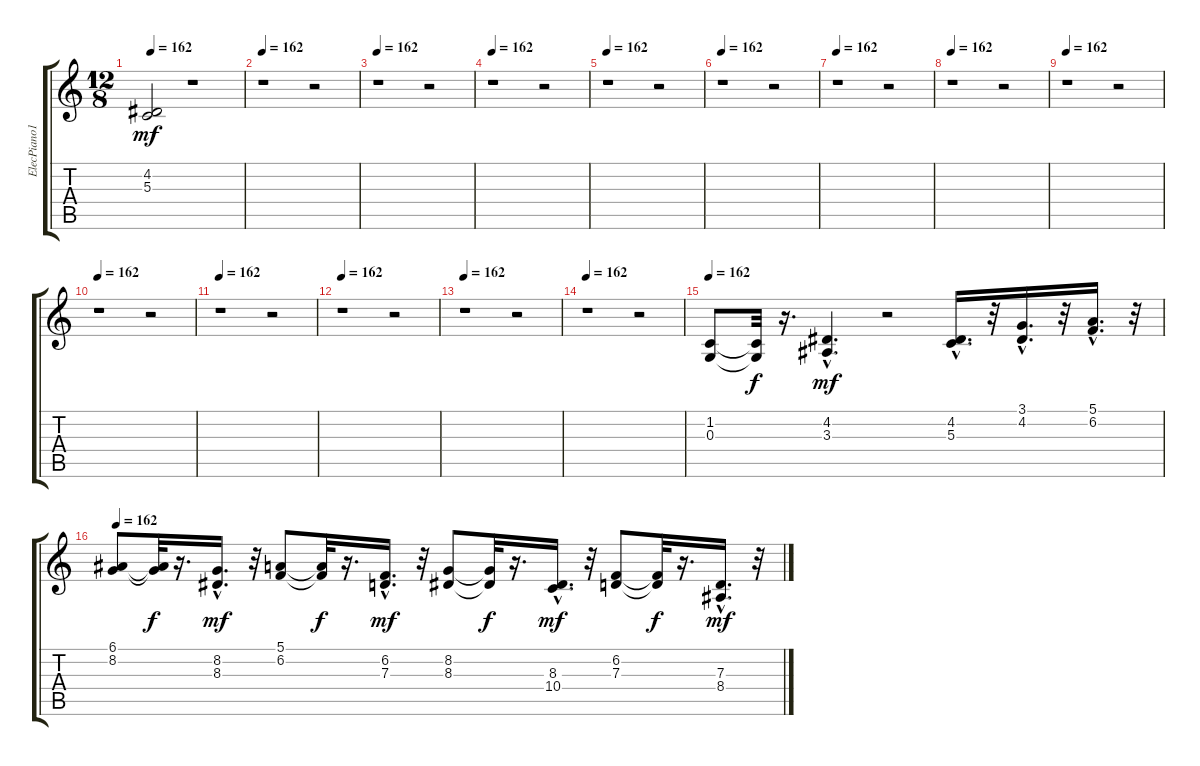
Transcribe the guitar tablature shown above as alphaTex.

\track ("ElecPiano1" "ElecPiano1") {instrument honkytonkpiano}
\staff {score tabs}
\tuning (E4 B3 G3 D3 A2 E2) {hide}
\ts (12 8)
\tempo 162
\clef g2
\ks c
(4.2 5.3).2{dy mf} r.1 |
\tempo 162
r.1 r.2 |
\tempo 162
r.1 r.2 |
\tempo 162
r.1 r.2 |
\tempo 162
r.1 r.2 |
\tempo 162
r.1 r.2 |
\tempo 162
r.1 r.2 |
\tempo 162
r.1 r.2 |
\tempo 162
r.1 r.2 |
\tempo 162
r.1 r.2 |
\tempo 162
r.1 r.2 |
\tempo 162
r.1 r.2 |
\tempo 162
r.1 r.2 |
\tempo 162
r.1 r.2 |
\tempo 162
(1.2 0.3).8{volume 15} (1.2{t} 0.3{t}).32{dy f} r.16{d} (4.2{hac} 3.3{hac}).4{d dy mf} r.2 (4.2{hac} 5.3{hac}).16{d} r.32 (3.1{hac} 4.2{hac}).16{d} r.32 (5.1{hac} 6.2{hac}).16{d} r.32 |
\tempo 162
(6.1 8.2).8 (6.1{t} 8.2{t}).32{dy f} r.16{d} (8.2{hac} 8.3{hac}).16{d dy mf} r.32 (5.1 6.2).8 (5.1{t} 6.2{t}).32{dy f} r.16{d} (6.2{hac} 7.3{hac}).16{d dy mf} r.32 (8.2 8.3).8 (8.2{t} 8.3{t}).32{dy f} r.16{d} (8.3{hac} 10.4{hac}).16{d dy mf} r.32 (6.2 7.3).8 (6.2{t} 7.3{t}).32{dy f} r.16{d} (7.3{hac} 8.4{hac}).16{d dy mf} r.32
